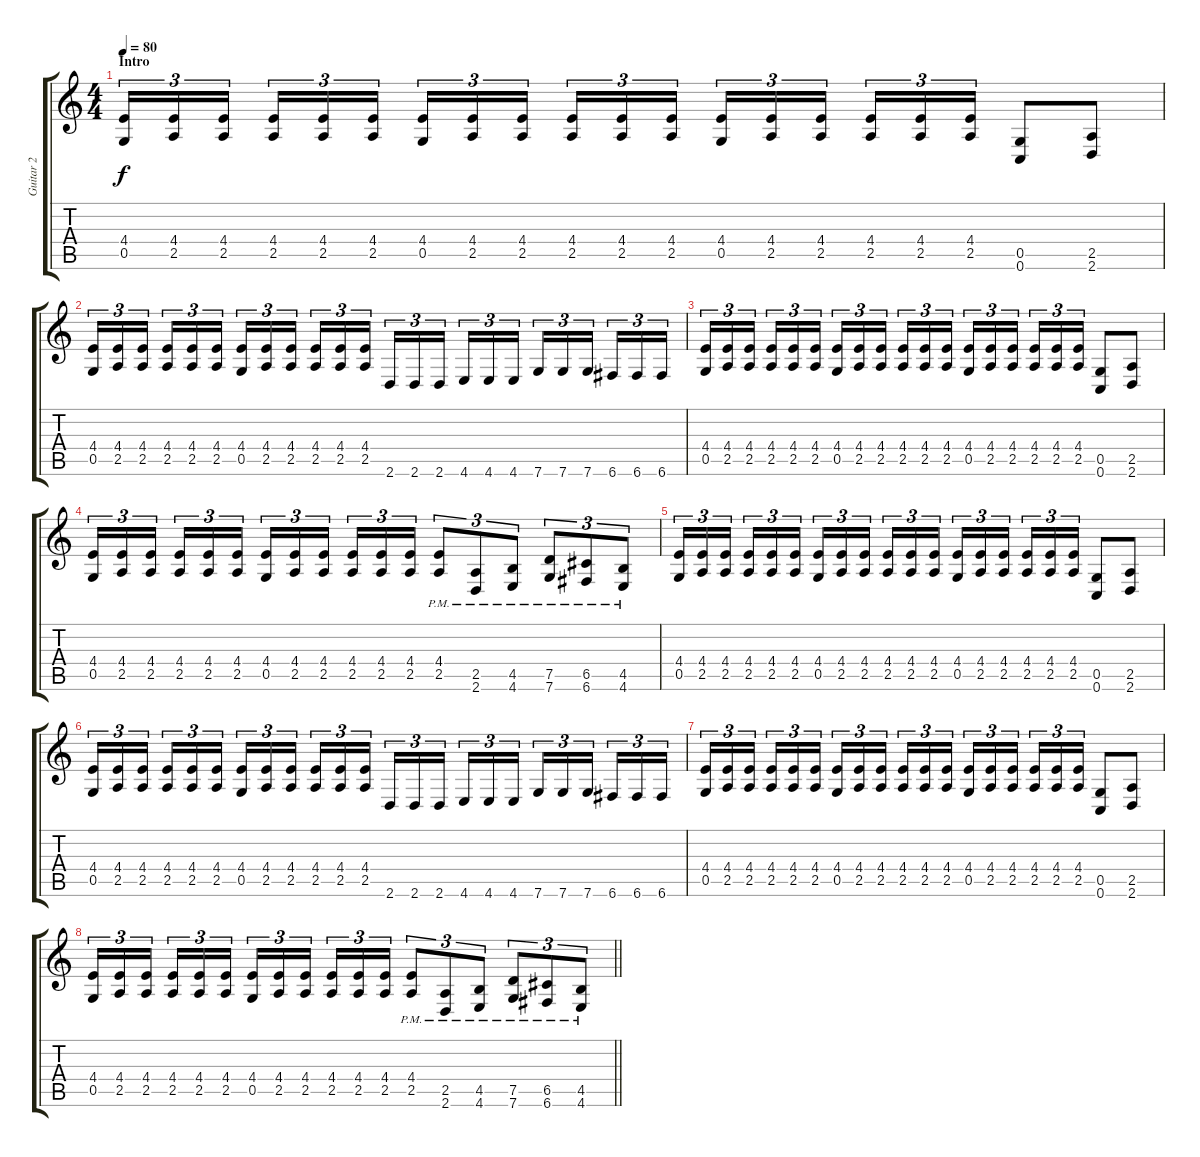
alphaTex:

\track ("Guitar 2" "Guitar 2") {instrument distortionguitar}
\staff {score tabs}
\tuning (E4 C4 G3 C3 G2 C2) {hide}
\ts (4 4)
\section ("" "Intro")
\tempo 80
\clef g2
\ks c
(4.4 0.5).16{tu (3 2) dy f instrument distortionguitar} (4.4 2.5).16{tu (3 2)} (4.4 2.5).16{tu (3 2)} (4.4 2.5).16{tu (3 2)} (4.4 2.5).16{tu (3 2)} (4.4 2.5).16{tu (3 2)} (4.4 0.5).16{tu (3 2)} (4.4 2.5).16{tu (3 2)} (4.4 2.5).16{tu (3 2)} (4.4 2.5).16{tu (3 2)} (4.4 2.5).16{tu (3 2)} (4.4 2.5).16{tu (3 2)} (4.4 0.5).16{tu (3 2)} (4.4 2.5).16{tu (3 2)} (4.4 2.5).16{tu (3 2)} (4.4 2.5).16{tu (3 2)} (4.4 2.5).16{tu (3 2)} (4.4 2.5).16{tu (3 2)} (0.5 0.6).8 (2.5 2.6).8 |
(4.4 0.5).16{tu (3 2)} (4.4 2.5).16{tu (3 2)} (4.4 2.5).16{tu (3 2)} (4.4 2.5).16{tu (3 2)} (4.4 2.5).16{tu (3 2)} (4.4 2.5).16{tu (3 2)} (4.4 0.5).16{tu (3 2)} (4.4 2.5).16{tu (3 2)} (4.4 2.5).16{tu (3 2)} (4.4 2.5).16{tu (3 2)} (4.4 2.5).16{tu (3 2)} (4.4 2.5).16{tu (3 2)} 2.6.16{tu (3 2)} 2.6.16{tu (3 2)} 2.6.16{tu (3 2)} 4.6.16{tu (3 2)} 4.6.16{tu (3 2)} 4.6.16{tu (3 2)} 7.6.16{tu (3 2)} 7.6.16{tu (3 2)} 7.6.16{tu (3 2)} 6.6.16{tu (3 2)} 6.6.16{tu (3 2)} 6.6.16{tu (3 2)} |
(4.4 0.5).16{tu (3 2)} (4.4 2.5).16{tu (3 2)} (4.4 2.5).16{tu (3 2)} (4.4 2.5).16{tu (3 2)} (4.4 2.5).16{tu (3 2)} (4.4 2.5).16{tu (3 2)} (4.4 0.5).16{tu (3 2)} (4.4 2.5).16{tu (3 2)} (4.4 2.5).16{tu (3 2)} (4.4 2.5).16{tu (3 2)} (4.4 2.5).16{tu (3 2)} (4.4 2.5).16{tu (3 2)} (4.4 0.5).16{tu (3 2)} (4.4 2.5).16{tu (3 2)} (4.4 2.5).16{tu (3 2)} (4.4 2.5).16{tu (3 2)} (4.4 2.5).16{tu (3 2)} (4.4 2.5).16{tu (3 2)} (0.5 0.6).8 (2.5 2.6).8 |
(4.4 0.5).16{tu (3 2)} (4.4 2.5).16{tu (3 2)} (4.4 2.5).16{tu (3 2)} (4.4 2.5).16{tu (3 2)} (4.4 2.5).16{tu (3 2)} (4.4 2.5).16{tu (3 2)} (4.4 0.5).16{tu (3 2)} (4.4 2.5).16{tu (3 2)} (4.4 2.5).16{tu (3 2)} (4.4 2.5).16{tu (3 2)} (4.4 2.5).16{tu (3 2)} (4.4 2.5).16{tu (3 2)} (4.4{pm} 2.5{pm}).8{tu (3 2)} (2.5{pm} 2.6{pm}).8{tu (3 2)} (4.5{pm} 4.6{pm}).8{tu (3 2)} (7.5{pm} 7.6{pm}).8{tu (3 2)} (6.5{pm} 6.6{pm}).8{tu (3 2)} (4.5{pm} 4.6{pm}).8{tu (3 2)} |
(4.4 0.5).16{tu (3 2)} (4.4 2.5).16{tu (3 2)} (4.4 2.5).16{tu (3 2)} (4.4 2.5).16{tu (3 2)} (4.4 2.5).16{tu (3 2)} (4.4 2.5).16{tu (3 2)} (4.4 0.5).16{tu (3 2)} (4.4 2.5).16{tu (3 2)} (4.4 2.5).16{tu (3 2)} (4.4 2.5).16{tu (3 2)} (4.4 2.5).16{tu (3 2)} (4.4 2.5).16{tu (3 2)} (4.4 0.5).16{tu (3 2)} (4.4 2.5).16{tu (3 2)} (4.4 2.5).16{tu (3 2)} (4.4 2.5).16{tu (3 2)} (4.4 2.5).16{tu (3 2)} (4.4 2.5).16{tu (3 2)} (0.5 0.6).8 (2.5 2.6).8 |
(4.4 0.5).16{tu (3 2)} (4.4 2.5).16{tu (3 2)} (4.4 2.5).16{tu (3 2)} (4.4 2.5).16{tu (3 2)} (4.4 2.5).16{tu (3 2)} (4.4 2.5).16{tu (3 2)} (4.4 0.5).16{tu (3 2)} (4.4 2.5).16{tu (3 2)} (4.4 2.5).16{tu (3 2)} (4.4 2.5).16{tu (3 2)} (4.4 2.5).16{tu (3 2)} (4.4 2.5).16{tu (3 2)} 2.6.16{tu (3 2)} 2.6.16{tu (3 2)} 2.6.16{tu (3 2)} 4.6.16{tu (3 2)} 4.6.16{tu (3 2)} 4.6.16{tu (3 2)} 7.6.16{tu (3 2)} 7.6.16{tu (3 2)} 7.6.16{tu (3 2)} 6.6.16{tu (3 2)} 6.6.16{tu (3 2)} 6.6.16{tu (3 2)} |
(4.4 0.5).16{tu (3 2)} (4.4 2.5).16{tu (3 2)} (4.4 2.5).16{tu (3 2)} (4.4 2.5).16{tu (3 2)} (4.4 2.5).16{tu (3 2)} (4.4 2.5).16{tu (3 2)} (4.4 0.5).16{tu (3 2)} (4.4 2.5).16{tu (3 2)} (4.4 2.5).16{tu (3 2)} (4.4 2.5).16{tu (3 2)} (4.4 2.5).16{tu (3 2)} (4.4 2.5).16{tu (3 2)} (4.4 0.5).16{tu (3 2)} (4.4 2.5).16{tu (3 2)} (4.4 2.5).16{tu (3 2)} (4.4 2.5).16{tu (3 2)} (4.4 2.5).16{tu (3 2)} (4.4 2.5).16{tu (3 2)} (0.5 0.6).8 (2.5 2.6).8 |
\barLineRight lightlight
(4.4 0.5).16{tu (3 2)} (4.4 2.5).16{tu (3 2)} (4.4 2.5).16{tu (3 2)} (4.4 2.5).16{tu (3 2)} (4.4 2.5).16{tu (3 2)} (4.4 2.5).16{tu (3 2)} (4.4 0.5).16{tu (3 2)} (4.4 2.5).16{tu (3 2)} (4.4 2.5).16{tu (3 2)} (4.4 2.5).16{tu (3 2)} (4.4 2.5).16{tu (3 2)} (4.4 2.5).16{tu (3 2)} (4.4{pm} 2.5{pm}).8{tu (3 2)} (2.5{pm} 2.6{pm}).8{tu (3 2)} (4.5{pm} 4.6{pm}).8{tu (3 2)} (7.5{pm} 7.6{pm}).8{tu (3 2)} (6.5{pm} 6.6{pm}).8{tu (3 2)} (4.5{pm} 4.6{pm}).8{tu (3 2)}
